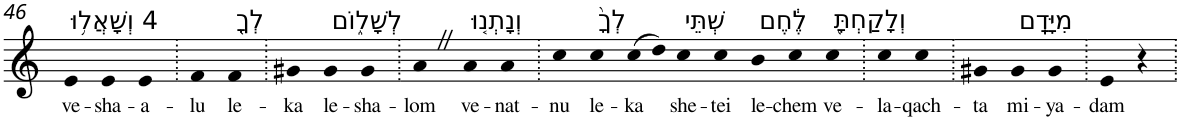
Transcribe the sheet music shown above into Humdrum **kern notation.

**kern	**text
*part1	*part1
*staff1	*staff1
*I"Piano	*
*I'Pno	*
!!LO:PB:g=z
*clefG2	*
*k[]	*
=46	=46
!LO:TX:a:t=4 וְשָׁאֲל֥וּ	!
!	!LO:LY:b
4e	ve-
!	!LO:LY:b
4e	-sha-
!	!LO:LY:b
4e	-a-
=47.	=47.
!	!LO:LY:b
4f	-lu
!LO:TX:a:t=לְךָ֖	!
!	!LO:LY:b
4f	le-
=48.	=48.
!	!LO:LY:b
4g#X	-ka
!LO:TX:a:t=לְשָׁל֑וֹם	!
!	!LO:LY:b
4g#	le-
!	!LO:LY:b
4g#	-sha-
=49.	=49.
!	!LO:LY:b
4aZ	-lom
!LO:TX:a:t=וְנָתְנ֤וּ	!
!	!LO:LY:b
4a	ve-
!	!LO:LY:b
4a	-nat-
=50.	=50.
!	!LO:LY:b
4cc	-nu
!LO:TX:a:t=לְךָ֙	!
!	!LO:LY:b
4cc	le-
!	!LO:LY:b
(>8cc	-ka
8dd)	.
!LO:TX:a:t=שְׁתֵּי	!
!	!LO:LY:b
4cc	she-
!	!LO:LY:b
4cc	-tei
!LO:TX:a:t=לֶ֔חֶם	!
!	!LO:LY:b
4b	le-
!	!LO:LY:b
4cc	-chem
!LO:TX:a:t=וְלָקַחְתָּ֖	!
!	!LO:LY:b
4cc	ve-
=51.	=51.
!	!LO:LY:b
4cc	-la-
!	!LO:LY:b
4cc	-qach-
=52.	=52.
!	!LO:LY:b
4g#X	-ta
!LO:TX:a:t=מִיָּדָֽם	!
!	!LO:LY:b
4g#	mi-
!	!LO:LY:b
4g#	-ya-
=53.	=53.
!	!LO:LY:b
4e	-dam
4r	.
=.	=.
*-	*-
